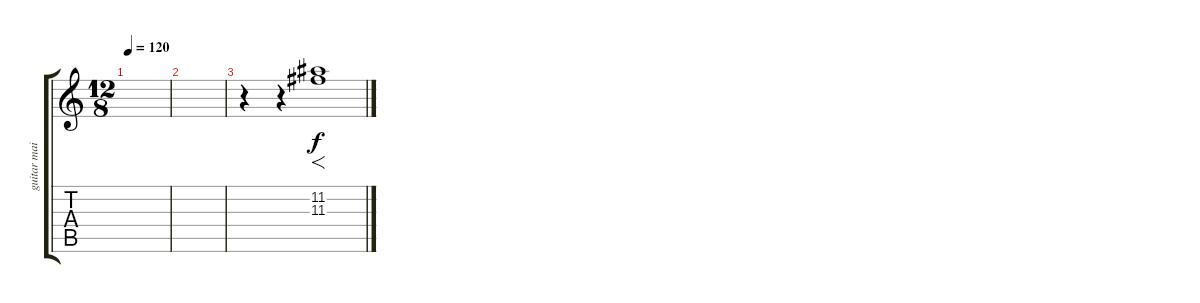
\track ("guitar main effects" "guitar mai") {instrument distortionguitar}
\staff {score tabs}
\tuning (E4 B3 G3 D3 A2 E2) {hide}
\ts (12 8)
\tempo 120
\clef g2
\ks c
|
|
r.4 r.4 (11.2 11.3).1{f}
